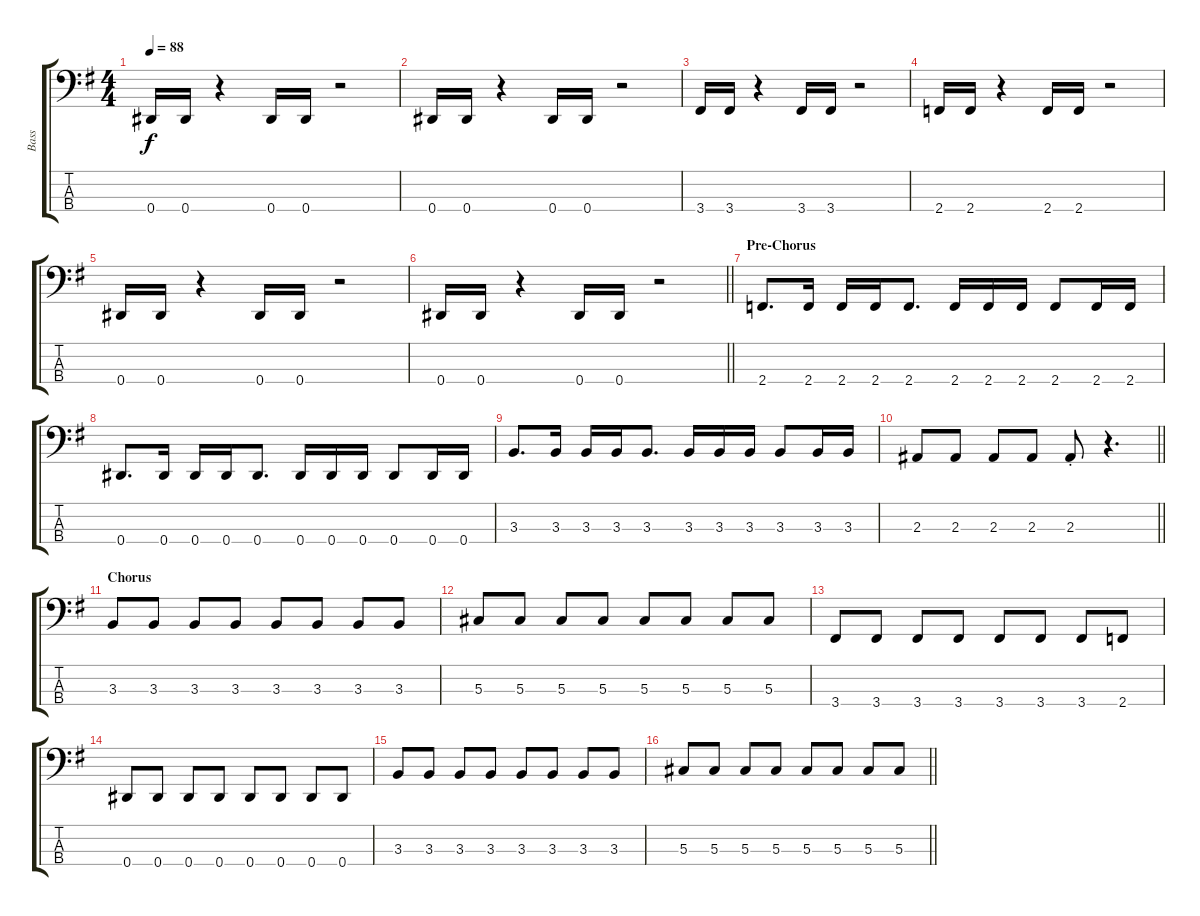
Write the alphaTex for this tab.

\track ("Bass" "Bass") {instrument electricbassfinger}
\staff {score tabs}
\tuning (Gb2 Db2 Ab1 Eb1) {hide}
\ts (4 4)
\tempo 88
\clef f4
\ks g
0.4.16{dy f} 0.4.16 r.4 0.4.16 0.4.16 r.2 |
0.4.16 0.4.16 r.4 0.4.16 0.4.16 r.2 |
3.4.16 3.4.16 r.4 3.4.16 3.4.16 r.2 |
2.4.16 2.4.16 r.4 2.4.16 2.4.16 r.2 |
0.4.16 0.4.16 r.4 0.4.16 0.4.16 r.2 |
\barLineRight lightlight
0.4.16 0.4.16 r.4 0.4.16 0.4.16 r.2 |
\section ("" "Pre-Chorus")
2.4.8{d} 2.4.16 2.4.16 2.4.16 2.4.8{d} 2.4.16 2.4.16 2.4.16 2.4.8 2.4.16 2.4.16 |
0.4.8{d} 0.4.16 0.4.16 0.4.16 0.4.8{d} 0.4.16 0.4.16 0.4.16 0.4.8 0.4.16 0.4.16 |
3.3.8{d} 3.3.16 3.3.16 3.3.16 3.3.8{d} 3.3.16 3.3.16 3.3.16 3.3.8 3.3.16 3.3.16 |
\barLineRight lightlight
2.3.8 2.3.8 2.3.8 2.3.8 2.3{st}.8 r.4{d} |
\section ("" "Chorus")
3.3.8 3.3.8 3.3.8 3.3.8 3.3.8 3.3.8 3.3.8 3.3.8 |
5.3.8 5.3.8 5.3.8 5.3.8 5.3.8 5.3.8 5.3.8 5.3.8 |
3.4.8 3.4.8 3.4.8 3.4.8 3.4.8 3.4.8 3.4.8 2.4.8 |
0.4.8 0.4.8 0.4.8 0.4.8 0.4.8 0.4.8 0.4.8 0.4.8 |
3.3.8 3.3.8 3.3.8 3.3.8 3.3.8 3.3.8 3.3.8 3.3.8 |
\barLineRight lightlight
5.3.8 5.3.8 5.3.8 5.3.8 5.3.8 5.3.8 5.3.8 5.3.8
